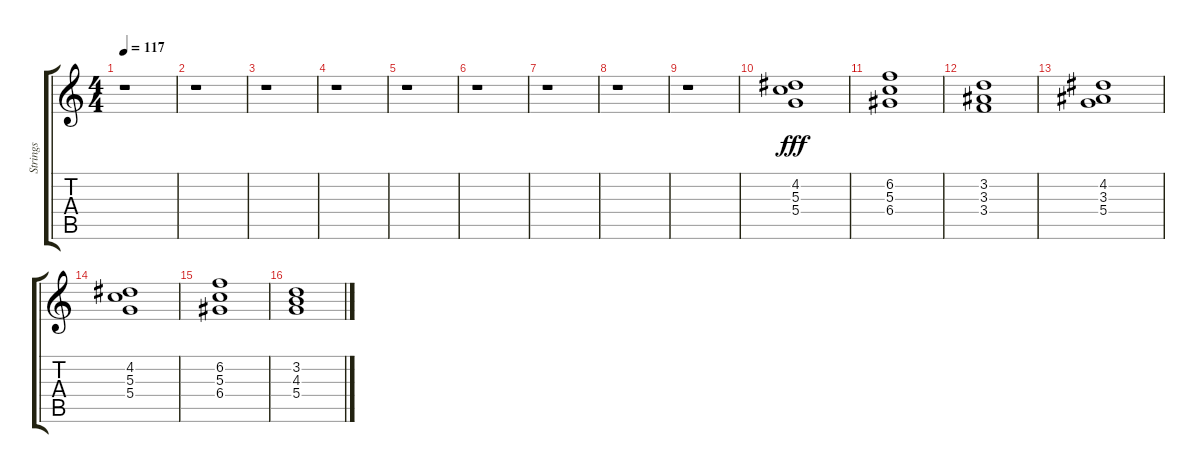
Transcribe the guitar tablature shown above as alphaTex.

\track ("Strings" "Strings") {instrument electricguitarmuted}
\staff {score tabs}
\tuning (E4 B3 G3 D3 A2 E2) {hide}
\ts (4 4)
\tempo 117
\clef g2
\ks c
r.1{dy fff} |
r.1 |
r.1 |
r.1 |
r.1 |
r.1 |
r.1 |
r.1 |
r.1 |
(4.2 5.3 5.4).1 |
(6.2 5.3 6.4).1 |
(3.2 3.3 3.4).1 |
(4.2 3.3 5.4).1 |
(4.2 5.3 5.4).1 |
(6.2 5.3 6.4).1 |
(3.2 4.3 5.4).1
